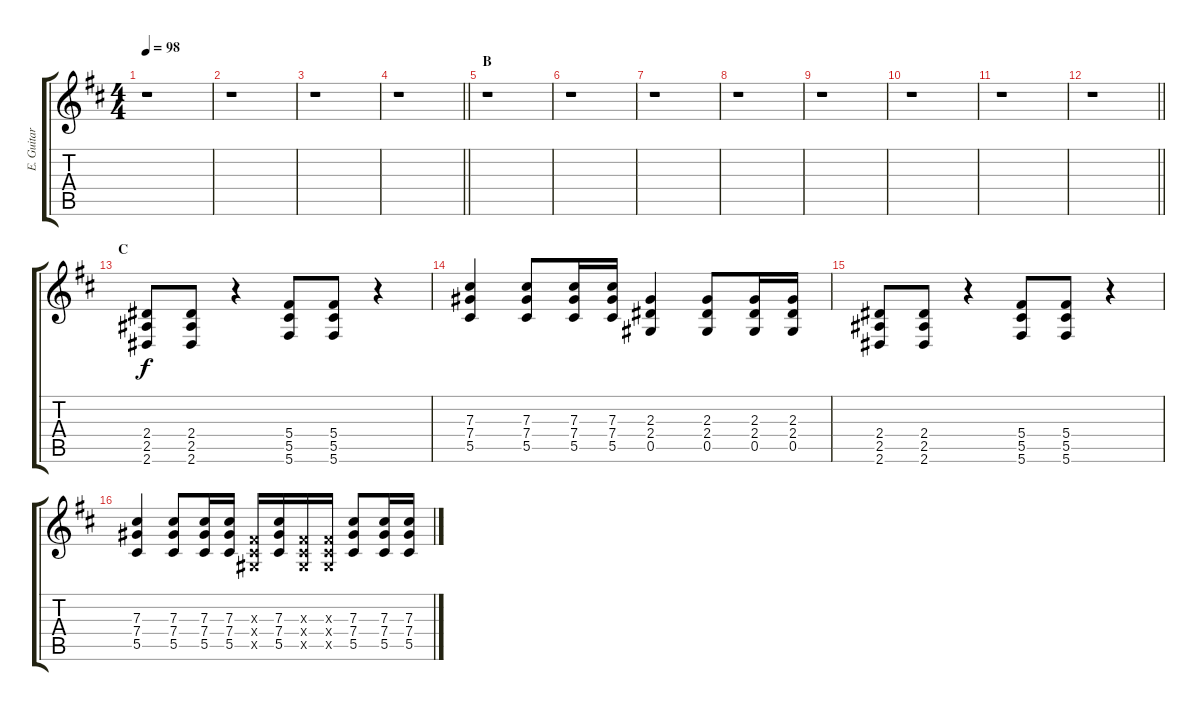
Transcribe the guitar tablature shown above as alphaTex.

\track ("E. Guitar II" "E. Guitar ") {instrument distortionguitar}
\staff {score tabs}
\tuning (Eb4 Bb3 Gb3 Db3 Ab2 Db2) {hide}
\ts (4 4)
\tempo 98
\clef g2
\ks d
r.1{dy f} |
r.1 |
r.1 |
\barLineRight lightlight
r.1 |
\section ("" "B")
r.1 |
r.1 |
r.1 |
r.1 |
r.1 |
r.1 |
r.1 |
\barLineRight lightlight
r.1 |
\section ("" "C")
(2.4 2.5 2.6).8 (2.4 2.5 2.6).8 r.4 (5.4 5.5 5.6).8 (5.4 5.5 5.6).8 r.4 |
(7.3 7.4 5.5).4 (7.3 7.4 5.5).8 (7.3 7.4 5.5).16 (7.3 7.4 5.5).16 (2.3 2.4 0.5).4 (2.3 2.4 0.5).8 (2.3 2.4 0.5).16 (2.3 2.4 0.5).16 |
(2.4 2.5 2.6).8 (2.4 2.5 2.6).8 r.4 (5.4 5.5 5.6).8 (5.4 5.5 5.6).8 r.4 |
(7.3 7.4 5.5).4 (7.3 7.4 5.5).8 (7.3 7.4 5.5).16 (7.3 7.4 5.5).16 (0.3{x} 0.4{x} 0.5{x}).16 (7.3 7.4 5.5).16 (0.3{x} 0.4{x} 0.5{x}).16 (0.3{x} 0.4{x} 0.5{x}).16 (7.3 7.4 5.5).8 (7.3 7.4 5.5).16 (7.3 7.4 5.5).16
